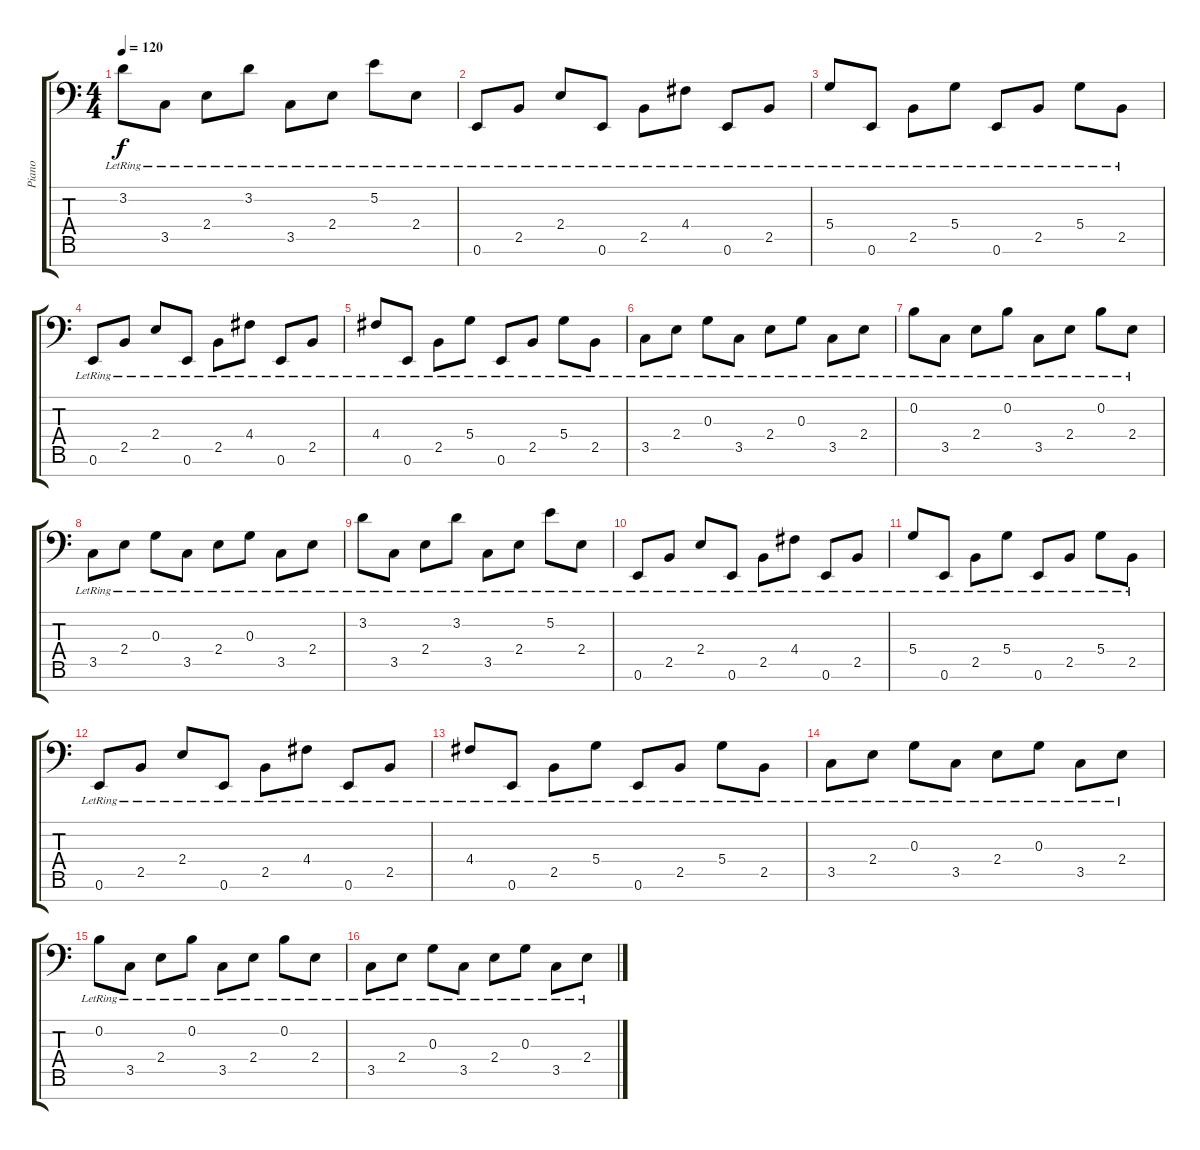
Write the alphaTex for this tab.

\track ("Piano" "Piano") {instrument brightacousticpiano}
\staff {score tabs}
\tuning (E4 B3 G3 D3 A2 E2 A1) {hide}
\ts (4 4)
\tempo 120
\clef f4
\ks c
3.2{lr}.8{dy f} 3.5{lr}.8 2.4{lr}.8 3.2{lr}.8 3.5{lr}.8 2.4{lr}.8 5.2{lr}.8 2.4{lr}.8 |
0.6{lr}.8 2.5{lr}.8 2.4{lr}.8 0.6{lr}.8 2.5{lr}.8 4.4{lr}.8 0.6{lr}.8 2.5{lr}.8 |
5.4{lr}.8 0.6{lr}.8 2.5{lr}.8 5.4{lr}.8 0.6{lr}.8 2.5{lr}.8 5.4{lr}.8 2.5{lr}.8 |
0.6{lr}.8 2.5{lr}.8 2.4{lr}.8 0.6{lr}.8 2.5{lr}.8 4.4{lr}.8 0.6{lr}.8 2.5{lr}.8 |
4.4{lr}.8 0.6{lr}.8 2.5{lr}.8 5.4{lr}.8 0.6{lr}.8 2.5{lr}.8 5.4{lr}.8 2.5{lr}.8 |
3.5{lr}.8 2.4{lr}.8 0.3{lr}.8 3.5{lr}.8 2.4{lr}.8 0.3{lr}.8 3.5{lr}.8 2.4{lr}.8 |
0.2{lr}.8 3.5{lr}.8 2.4{lr}.8 0.2{lr}.8 3.5{lr}.8 2.4{lr}.8 0.2{lr}.8 2.4{lr}.8 |
3.5{lr}.8 2.4{lr}.8 0.3{lr}.8 3.5{lr}.8 2.4{lr}.8 0.3{lr}.8 3.5{lr}.8 2.4{lr}.8 |
3.2{lr}.8 3.5{lr}.8 2.4{lr}.8 3.2{lr}.8 3.5{lr}.8 2.4{lr}.8 5.2{lr}.8 2.4{lr}.8 |
0.6{lr}.8 2.5{lr}.8 2.4{lr}.8 0.6{lr}.8 2.5{lr}.8 4.4{lr}.8 0.6{lr}.8 2.5{lr}.8 |
5.4{lr}.8 0.6{lr}.8 2.5{lr}.8 5.4{lr}.8 0.6{lr}.8 2.5{lr}.8 5.4{lr}.8 2.5{lr}.8 |
0.6{lr}.8 2.5{lr}.8 2.4{lr}.8 0.6{lr}.8 2.5{lr}.8 4.4{lr}.8 0.6{lr}.8 2.5{lr}.8 |
4.4{lr}.8 0.6{lr}.8 2.5{lr}.8 5.4{lr}.8 0.6{lr}.8 2.5{lr}.8 5.4{lr}.8 2.5{lr}.8 |
3.5{lr}.8 2.4{lr}.8 0.3{lr}.8 3.5{lr}.8 2.4{lr}.8 0.3{lr}.8 3.5{lr}.8 2.4{lr}.8 |
0.2{lr}.8 3.5{lr}.8 2.4{lr}.8 0.2{lr}.8 3.5{lr}.8 2.4{lr}.8 0.2{lr}.8 2.4{lr}.8 |
3.5{lr}.8 2.4{lr}.8 0.3{lr}.8 3.5{lr}.8 2.4{lr}.8 0.3{lr}.8 3.5{lr}.8 2.4{lr}.8
